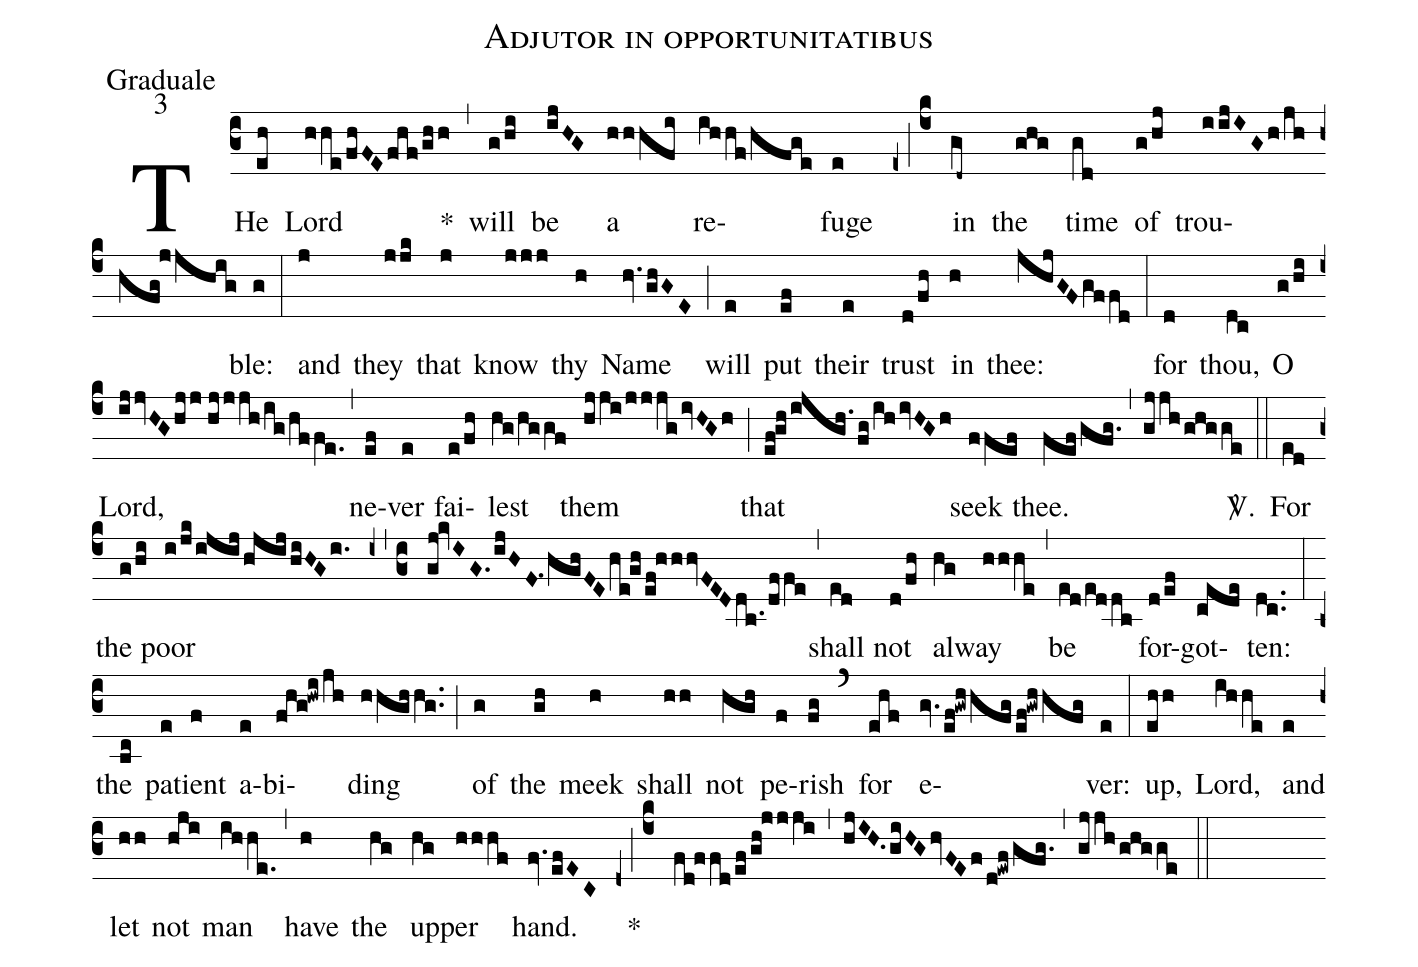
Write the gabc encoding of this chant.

name:Adjutor in opportunitatibus;
office-part:Graduale;
mode:3;
%%
(c3) THe(eh) Lord(hhe/fhFE/fhf/ghh) *(,) will(g/hi) be(ijHG) a(hhhfi) re(ihhf/hfge)fuge(e) (z0;c4) in(gd~) the(ghg) time(gd) of(g/hj) trou(iijIG/h/jhhfg!jjhig)ble:(g) (:) and(j) they(jjk) that(j) know(jjj) thy(h) Name(hv./ghGE) (;) will(e) put(ef) their(e) trust(d/fh) in(h) thee:(jhjGF/gffd) (:) for(d) thou,(dc) O(g/hi) Lord,(ijjvHG/hjj//hjjjh/ig/hffe.) (,) ne(ef)ver(e) fai(e/fh)lest(hg/hggf) them(hjji/jjjg/ivHGh) (;) that(ef!gh/ijgh./fg/ih/ivHGh) seek(ffef) thee.(fef/gfg.) (,) (gjjh/ghgge) <sp>V/</sp>.(::) For(ed) the(g/hi) poor(i/jk/ijij/hjij/hiHGi.) (z0,c3) (gj!kvIG./ijHF.1/hghFE/he!gh/ef!hhhvFEDdb.1/dffe) (,) shall(ed) not(d/fh) al(hg)way(hhhe) (,) be(ed/eddb) for(d/ef)got(cede)ten:(dc..) (:) the(bc) pa(e)tient(f) a(e)bi(fhg!hwi/jh)ding(hhghhg..) (;) of(g) the(gh) meek(h) shall(hh) not(hgh) pe(f)rish(fg) (`) for(ehf) e(gv.ef!gwhhfg/ef!gwhhfg)ver:(e) (:) up,(ehh) Lord,(ihhe) and(e) let(hh) not(hji) man(ihhe.) (,) have(h) the(hg) up(hg)per(hhhf) hand.(fv.1efEC) *(z0;c4) (fd!ffd/ef/gh!jjji) (,) (hjIH.0/giHG/hvFEf/d!ewf/gfg.) (,) (gjjh/ghgge) (::)
